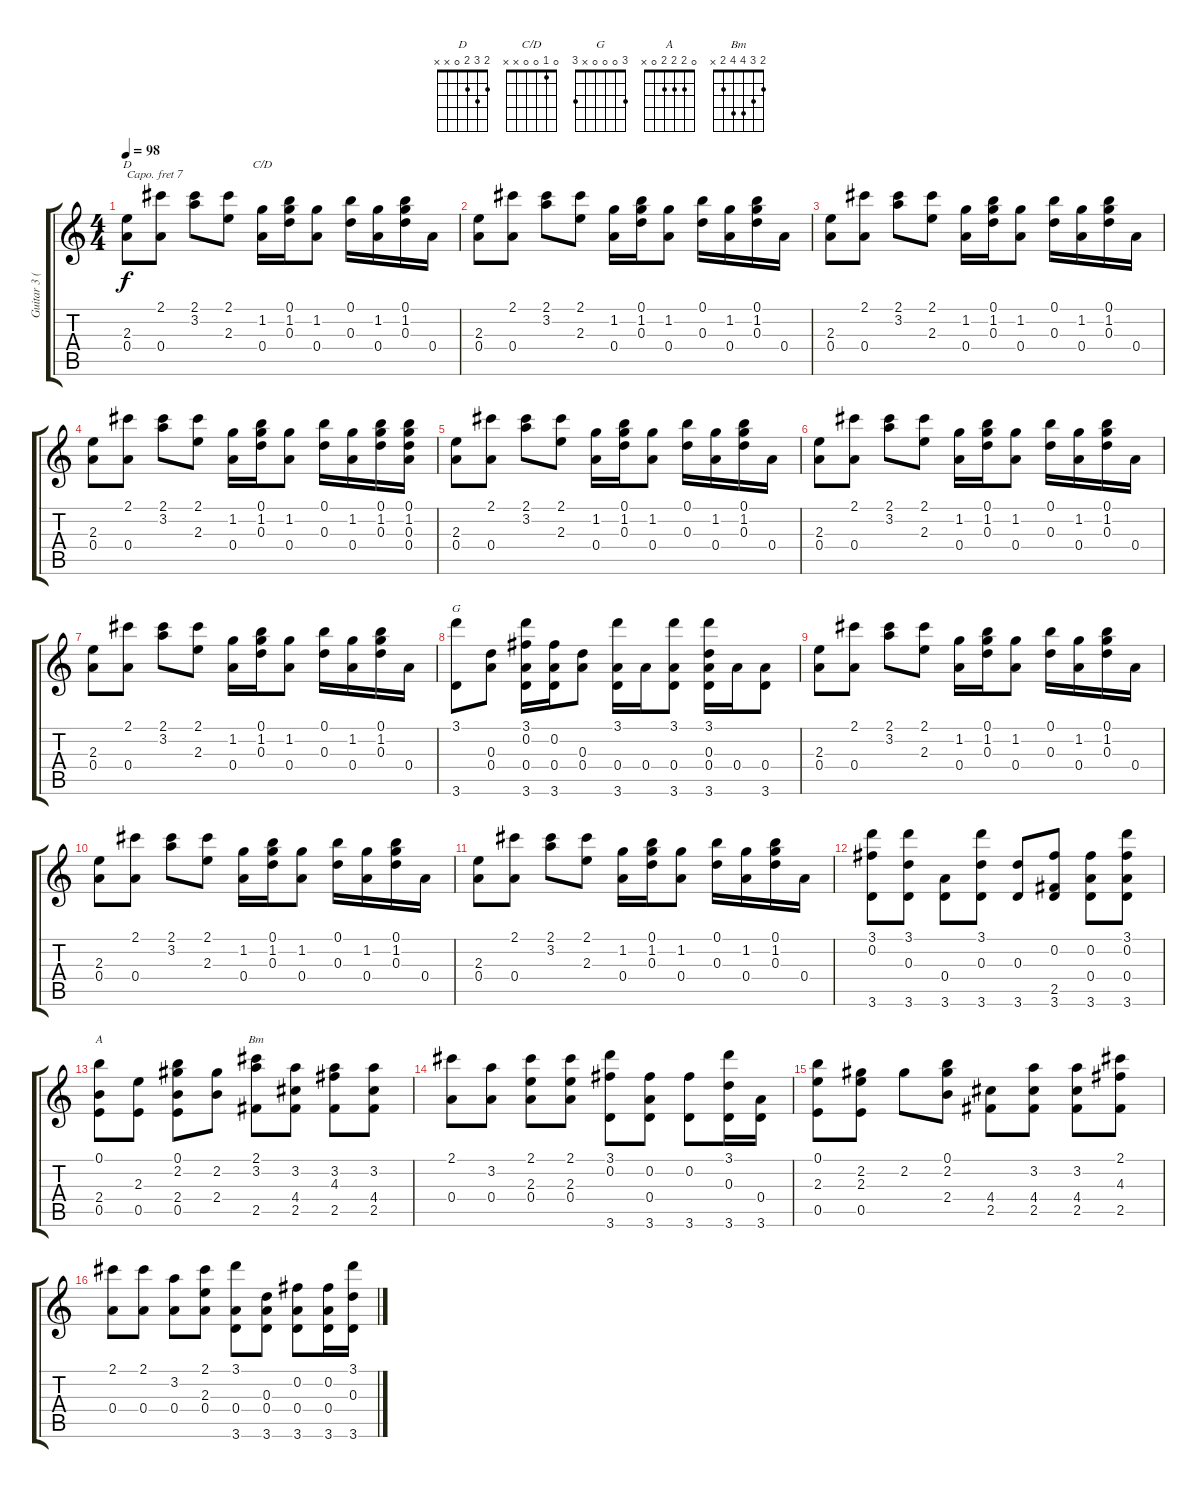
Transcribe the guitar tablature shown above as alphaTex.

\track ("Guitar 3 (Capo 7th)" "Guitar 3 (") {instrument acousticguitarnylon}
\staff {score tabs}
\capo 7
\tuning (E4 B3 G3 D3 A2 E2) {hide}
\chord ("D" 2 3 2 0 x x)
\chord ("C/D" 0 1 0 0 x x)
\chord ("G" 3 0 0 0 x 3)
\chord ("A" 0 2 2 2 0 x)
\chord ("Bm" 2 3 4 4 2 x)
\ts (4 4)
\tempo 98
\clef g2
\ks c
(2.3 0.4).8{ch "D" dy f instrument acousticguitarnylon} (2.1 0.4).8 (2.1 3.2).8 (2.1 2.3).8 (1.2 0.4).16{ch "C/D"} (0.1 1.2 0.3).16 (1.2 0.4).8 (0.1 0.3).16 (1.2 0.4).16 (0.1 1.2 0.3).16 0.4.16 |
(2.3 0.4).8 (2.1 0.4).8 (2.1 3.2).8 (2.1 2.3).8 (1.2 0.4).16 (0.1 1.2 0.3).16 (1.2 0.4).8 (0.1 0.3).16 (1.2 0.4).16 (0.1 1.2 0.3).16 0.4.16 |
(2.3 0.4).8 (2.1 0.4).8 (2.1 3.2).8 (2.1 2.3).8 (1.2 0.4).16 (0.1 1.2 0.3).16 (1.2 0.4).8 (0.1 0.3).16 (1.2 0.4).16 (0.1 1.2 0.3).16 0.4.16 |
(2.3 0.4).8 (2.1 0.4).8 (2.1 3.2).8 (2.1 2.3).8 (1.2 0.4).16 (0.1 1.2 0.3).16 (1.2 0.4).8 (0.1 0.3).16 (1.2 0.4).16 (0.1 1.2 0.3).16 (0.1 1.2 0.3 0.4).16 |
(2.3 0.4).8 (2.1 0.4).8 (2.1 3.2).8 (2.1 2.3).8 (1.2 0.4).16 (0.1 1.2 0.3).16 (1.2 0.4).8 (0.1 0.3).16 (1.2 0.4).16 (0.1 1.2 0.3).16 0.4.16 |
(2.3 0.4).8 (2.1 0.4).8 (2.1 3.2).8 (2.1 2.3).8 (1.2 0.4).16 (0.1 1.2 0.3).16 (1.2 0.4).8 (0.1 0.3).16 (1.2 0.4).16 (0.1 1.2 0.3).16 0.4.16 |
(2.3 0.4).8 (2.1 0.4).8 (2.1 3.2).8 (2.1 2.3).8 (1.2 0.4).16 (0.1 1.2 0.3).16 (1.2 0.4).8 (0.1 0.3).16 (1.2 0.4).16 (0.1 1.2 0.3).16 0.4.16 |
(3.1 3.6).8{ch "G"} (0.3 0.4).8 (3.1 0.2 0.4 3.6).16 (0.2 0.4 3.6).16 (0.3 0.4).8 (3.1 0.4 3.6).16 0.4.16 (3.1 0.4 3.6).8 (3.1 0.3 0.4 3.6).16 0.4.16 (0.4 3.6).8 |
(2.3 0.4).8 (2.1 0.4).8 (2.1 3.2).8 (2.1 2.3).8 (1.2 0.4).16 (0.1 1.2 0.3).16 (1.2 0.4).8 (0.1 0.3).16 (1.2 0.4).16 (0.1 1.2 0.3).16 0.4.16 |
(2.3 0.4).8 (2.1 0.4).8 (2.1 3.2).8 (2.1 2.3).8 (1.2 0.4).16 (0.1 1.2 0.3).16 (1.2 0.4).8 (0.1 0.3).16 (1.2 0.4).16 (0.1 1.2 0.3).16 0.4.16 |
(2.3 0.4).8 (2.1 0.4).8 (2.1 3.2).8 (2.1 2.3).8 (1.2 0.4).16 (0.1 1.2 0.3).16 (1.2 0.4).8 (0.1 0.3).16 (1.2 0.4).16 (0.1 1.2 0.3).16 0.4.16 |
(3.1 0.2 3.6).8 (3.1 0.3 3.6).8 (0.4 3.6).8 (3.1 0.3 3.6).8 (0.3 3.6).8 (0.2 2.5 3.6).8 (0.2 0.4 3.6).8 (3.1 0.2 0.4 3.6).8 |
(0.1 2.4 0.5).8{ch "A"} (2.3 0.5).8 (0.1 2.2 2.4 0.5).8 (2.2 2.4).8 (2.1 3.2 2.5).8{ch "Bm"} (3.2 4.4 2.5).8 (3.2 4.3 2.5).8 (3.2 4.4 2.5).8 |
(2.1 0.4).8 (3.2 0.4).8 (2.1 2.3 0.4).8 (2.1 2.3 0.4).8 (3.1 0.2 3.6).8 (0.2 0.4 3.6).8 (0.2 3.6).8 (3.1 0.3 3.6).16 (0.4 3.6).16 |
(0.1 2.3 0.5).8 (2.2 2.3 0.5).8 2.2.8 (0.1 2.2 2.4).8 (4.4 2.5).8 (3.2 4.4 2.5).8 (3.2 4.4 2.5).8 (2.1 4.3 2.5).8 |
(2.1 0.4).8 (2.1 0.4).8 (3.2 0.4).8 (2.1 2.3 0.4).8 (3.1 0.4 3.6).8 (0.3 0.4 3.6).8 (0.2 0.4 3.6).8 (0.2 0.4 3.6).16 (3.1 0.3 3.6).16
